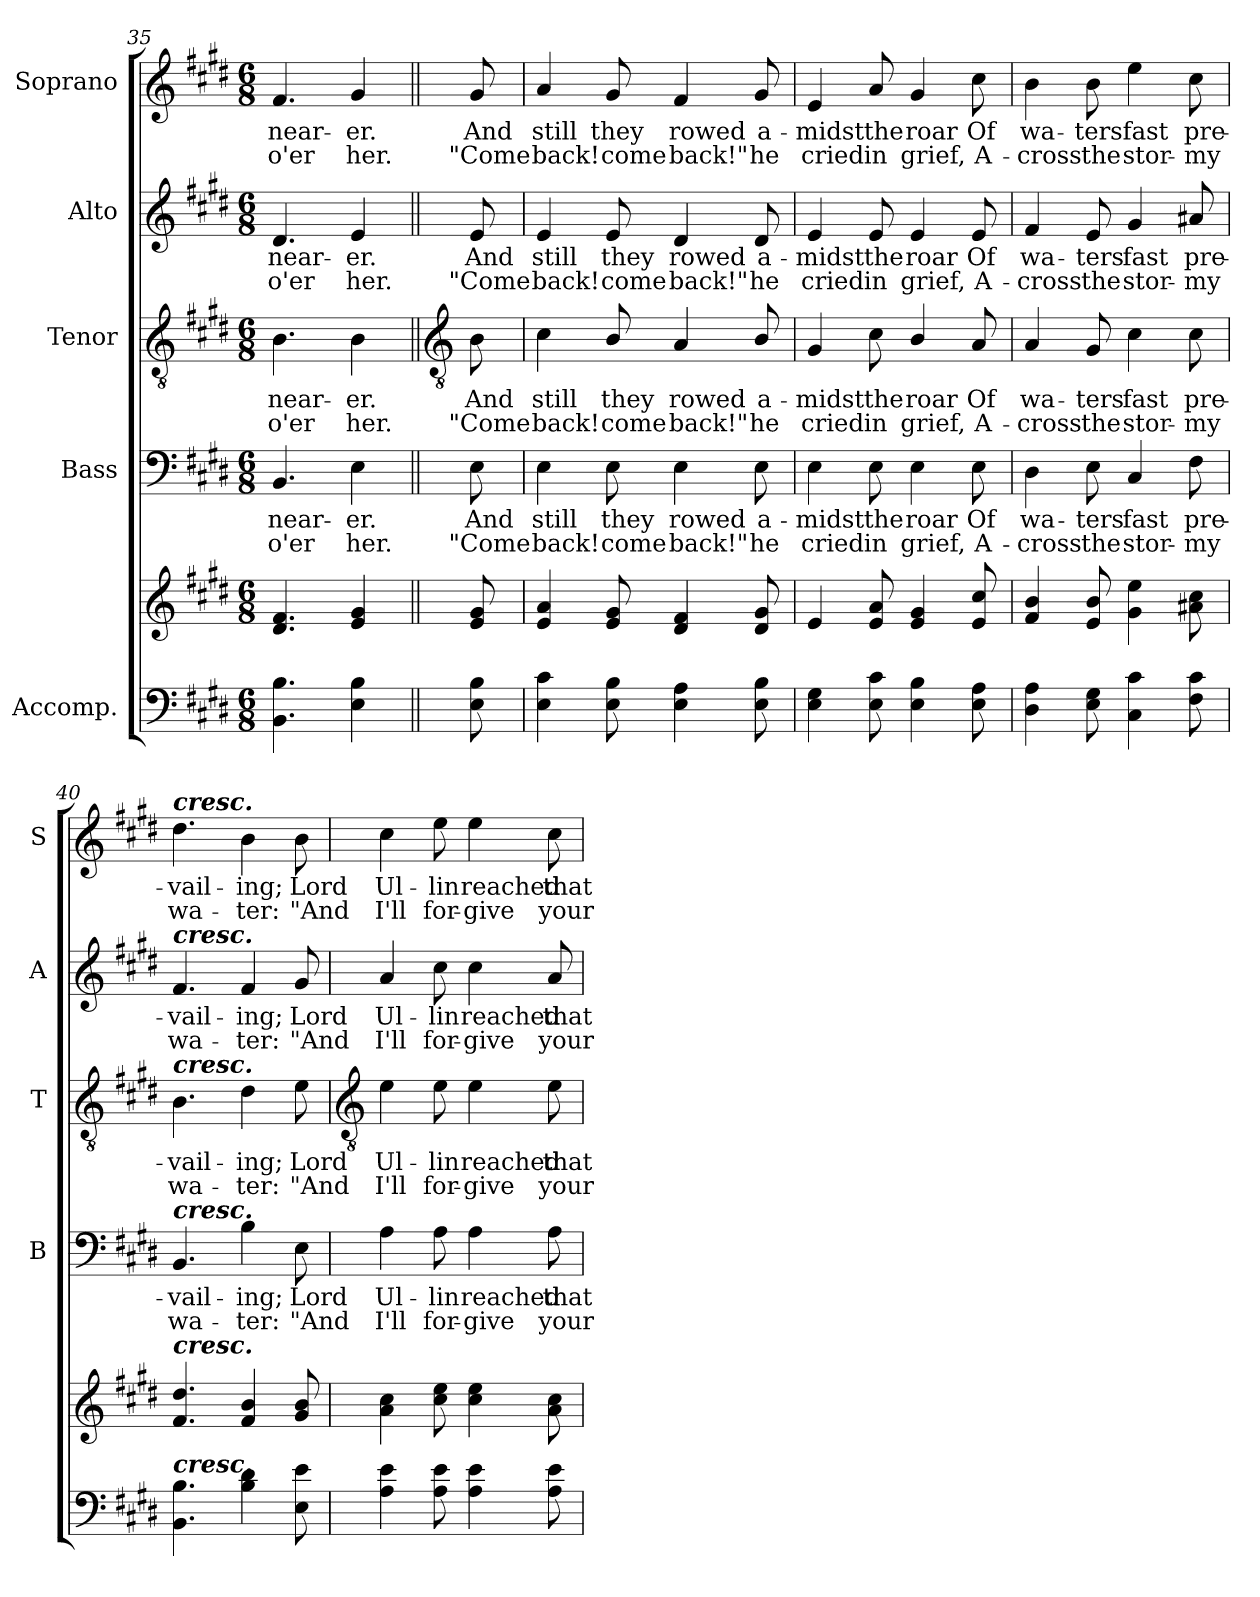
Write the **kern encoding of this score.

**kern	**kern	**kern	**text	**text	**kern	**text	**text	**kern	**text	**text	**kern	**text	**text
*part5	*part5	*part4	*part4	*part4	*part3	*part3	*part3	*part2	*part2	*part2	*part1	*part1	*part1
*staff6	*staff5	*staff4	*staff4	*staff4	*staff3	*staff3	*staff3	*staff2	*staff2	*staff2	*staff1	*staff1	*staff1
*I"Accomp.	*	*I"Bass	*	*	*I"Tenor	*	*	*I"Alto	*	*	*I"Soprano	*	*
*	*	*I'B	*	*	*I'T	*	*	*I'A	*	*	*I'S	*	*
*clefF4	*clefG2	*clefF4	*	*	*clefGv2	*	*	*clefG2	*	*	*clefG2	*	*
*k[f#c#g#d#]	*k[f#c#g#d#]	*k[f#c#g#d#]	*	*	*k[f#c#g#d#]	*	*	*k[f#c#g#d#]	*	*	*k[f#c#g#d#]	*	*
*E:	*E:	*E:	*	*	*E:	*	*	*E:	*	*	*E:	*	*
*M6/8	*M6/8	*M6/8	*	*	*M6/8	*	*	*M6/8	*	*	*M6/8	*	*
=35	=35	=35	=35	=35	=35	=35	=35	=35	=35	=35	=35	=35	=35
!	!	!	!LO:LY:b	!LO:LY:b	!	!LO:LY:b	!LO:LY:b	!	!LO:LY:b	!LO:LY:b	!	!LO:LY:b	!LO:LY:b
4.BB 4.B	4.d# 4.f#	4.BB	near-	-o'er	4.B	near-	-o'er	4.d#	near-	-o'er	4.f#	near-	-o'er
!	!	!	!LO:LY:b	!LO:LY:b	!	!LO:LY:b	!LO:LY:b	!	!LO:LY:b	!LO:LY:b	!	!LO:LY:b	!LO:LY:b
4E 4B	4e 4g#	4E	er.	her.	4B	er.	her.	4e	er.	her.	4g#	er.	her.
!!LO:LB:g=z
=36||	=36||	=36||	=36||	=36||	=36||	=36||	=36||	=36||	=36||	=36||	=36||	=36||	=36||
*	*	*	*	*	*clefGv2	*	*	*	*	*	*	*	*
!	!	!	!LO:LY:b	!LO:LY:b	!	!LO:LY:b	!LO:LY:b	!	!LO:LY:b	!LO:LY:b	!	!LO:LY:b	!LO:LY:b
8E 8B	8e 8g#	8E	And	"Come	8B	And	"Come	8e	And	"Come	8g#	And	"Come
=37	=37	=37	=37	=37	=37	=37	=37	=37	=37	=37	=37	=37	=37
!	!	!	!LO:LY:b	!LO:LY:b	!	!LO:LY:b	!LO:LY:b	!	!LO:LY:b	!LO:LY:b	!	!LO:LY:b	!LO:LY:b
4E 4c#	4e 4a	4E	still	back!	4c#	still	back!	4e	still	back!	4a	still	back!
!	!	!	!LO:LY:b	!LO:LY:b	!	!LO:LY:b	!LO:LY:b	!	!LO:LY:b	!LO:LY:b	!	!LO:LY:b	!LO:LY:b
8E 8B	8e 8g#	8E	they	come	8B/	they	come	8e	they	come	8g#	they	come
!	!	!	!LO:LY:b	!LO:LY:b	!	!LO:LY:b	!LO:LY:b	!	!LO:LY:b	!LO:LY:b	!	!LO:LY:b	!LO:LY:b
4E 4A	4d# 4f#	4E	rowed	back!"	4A	rowed	back!"	4d#	rowed	back!"	4f#	rowed	back!"
!	!	!	!LO:LY:b	!LO:LY:b	!	!LO:LY:b	!LO:LY:b	!	!LO:LY:b	!LO:LY:b	!	!LO:LY:b	!LO:LY:b
8E 8B	8d# 8g#	8E	a-	-he	8B/	a-	-he	8d#	a-	-he	8g#	a-	-he
=38	=38	=38	=38	=38	=38	=38	=38	=38	=38	=38	=38	=38	=38
!	!	!	!LO:LY:b	!LO:LY:b	!	!LO:LY:b	!LO:LY:b	!	!LO:LY:b	!LO:LY:b	!	!LO:LY:b	!LO:LY:b
4E 4G#	4e	4E	midst	cried	4G#	midst	cried	4e	midst	cried	4e	midst	cried
!	!	!	!LO:LY:b	!LO:LY:b	!	!LO:LY:b	!LO:LY:b	!	!LO:LY:b	!LO:LY:b	!	!LO:LY:b	!LO:LY:b
8E 8c#	8e 8a	8E	the	in	8c#	the	in	8e	the	in	8a	the	in
!	!	!	!LO:LY:b	!LO:LY:b	!	!LO:LY:b	!LO:LY:b	!	!LO:LY:b	!LO:LY:b	!	!LO:LY:b	!LO:LY:b
4E 4B	4e 4g#	4E	roar	grief,	4B/	roar	grief,	4e	roar	grief,	4g#	roar	grief,
!	!	!	!LO:LY:b	!LO:LY:b	!	!LO:LY:b	!LO:LY:b	!	!LO:LY:b	!LO:LY:b	!	!LO:LY:b	!LO:LY:b
8E 8A	8e 8cc#	8E	Of	A-	8A	Of	A-	8e	Of	A-	8cc#	Of	A-
=39	=39	=39	=39	=39	=39	=39	=39	=39	=39	=39	=39	=39	=39
!	!	!	!LO:LY:b	!LO:LY:b	!	!LO:LY:b	!LO:LY:b	!	!LO:LY:b	!LO:LY:b	!	!LO:LY:b	!LO:LY:b
4D# 4A	4f# 4b	4D#	-wa-	-cross	4A	-wa-	-cross	4f#	-wa-	-cross	4b	-wa-	-cross
!	!	!	!LO:LY:b	!LO:LY:b	!	!LO:LY:b	!LO:LY:b	!	!LO:LY:b	!LO:LY:b	!	!LO:LY:b	!LO:LY:b
8E 8G#	8e 8b	8E	ters	the	8G#	ters	the	8e	ters	the	8b	ters	the
!	!	!	!LO:LY:b	!LO:LY:b	!	!LO:LY:b	!LO:LY:b	!	!LO:LY:b	!LO:LY:b	!	!LO:LY:b	!LO:LY:b
4C# 4c#	4g# 4ee	4C#	fast	stor-	4c#	fast	stor-	4g#	fast	stor-	4ee	fast	stor-
!	!	!	!LO:LY:b	!LO:LY:b	!	!LO:LY:b	!LO:LY:b	!	!LO:LY:b	!LO:LY:b	!	!LO:LY:b	!LO:LY:b
8F# 8c#	8a#X 8cc#	8F#	-pre-	-my	8c#	-pre-	-my	8a#X	-pre-	-my	8cc#	-pre-	-my
=40	=40	=40	=40	=40	=40	=40	=40	=40	=40	=40	=40	=40	=40
!	!	!	!	!	!	!	!	!	!	!	!LO:TX:a:Bi:t=cresc.	!	!
!	!	!	!	!	!	!	!	!LO:TX:a:Bi:t=cresc.	!	!	!	!	!
!	!	!	!	!	!LO:TX:a:Bi:t=cresc.	!	!	!	!	!	!	!	!
!	!	!LO:TX:a:Bi:t=cresc.	!	!	!	!	!	!	!	!	!	!	!
!	!LO:TX:a:Bi:t=cresc.	!	!	!	!	!	!	!	!	!	!	!	!
!LO:TX:a:Bi:t=cresc.	!	!	!	!	!	!	!	!	!	!	!	!	!
!	!	!	!LO:LY:b	!LO:LY:b	!	!LO:LY:b	!LO:LY:b	!	!LO:LY:b	!LO:LY:b	!	!LO:LY:b	!LO:LY:b
4.BB 4.B	4.f# 4.dd#	4.BB	vail-	-wa-	4.B	vail-	-wa-	4.f#	vail-	-wa-	4.dd#	vail-	-wa-
!	!	!	!LO:LY:b	!LO:LY:b	!	!LO:LY:b	!LO:LY:b	!	!LO:LY:b	!LO:LY:b	!	!LO:LY:b	!LO:LY:b
4B 4d#	4f# 4b	4B	-ing;	ter:	4d#	-ing;	ter:	4f#	-ing;	ter:	4b	-ing;	ter:
!	!	!	!LO:LY:b	!LO:LY:b	!	!LO:LY:b	!LO:LY:b	!	!LO:LY:b	!LO:LY:b	!	!LO:LY:b	!LO:LY:b
8E 8e	8g# 8b	8E	Lord	"And	8e	Lord	"And	8g#	Lord	"And	8b	Lord	"And
!!LO:LB:g=z
=41	=41	=41	=41	=41	=41	=41	=41	=41	=41	=41	=41	=41	=41
*	*	*	*	*	*clefGv2	*	*	*	*	*	*	*	*
!	!	!	!LO:LY:b	!LO:LY:b	!	!LO:LY:b	!LO:LY:b	!	!LO:LY:b	!LO:LY:b	!	!LO:LY:b	!LO:LY:b
4A 4e	4a 4cc#	4A	Ul-	-I'll	4e	Ul-	-I'll	4a	Ul-	-I'll	4cc#	Ul-	-I'll
!	!	!	!LO:LY:b	!LO:LY:b	!	!LO:LY:b	!LO:LY:b	!	!LO:LY:b	!LO:LY:b	!	!LO:LY:b	!LO:LY:b
8A 8e	8cc# 8ee	8A	lin	for-	8e	lin	for-	8cc#	lin	for-	8ee	lin	for-
!	!	!	!LO:LY:b	!LO:LY:b	!	!LO:LY:b	!LO:LY:b	!	!LO:LY:b	!LO:LY:b	!	!LO:LY:b	!LO:LY:b
4A 4e	4cc# 4ee	4A	-reached	give	4e	-reached	give	4cc#	-reached	give	4ee	-reached	give
!	!	!	!LO:LY:b	!LO:LY:b	!	!LO:LY:b	!LO:LY:b	!	!LO:LY:b	!LO:LY:b	!	!LO:LY:b	!LO:LY:b
8A 8e	8a 8cc#	8A	that	your	8e	that	your	8a	that	your	8cc#	that	your
=	=	=	=	=	=	=	=	=	=	=	=	=	=
*-	*-	*-	*-	*-	*-	*-	*-	*-	*-	*-	*-	*-	*-
